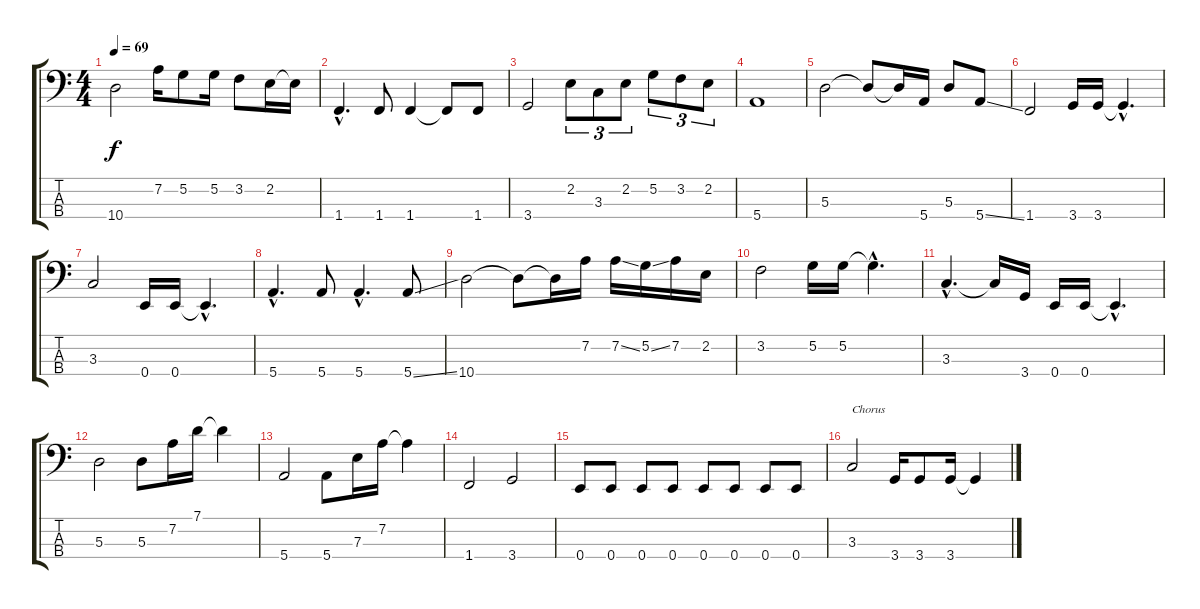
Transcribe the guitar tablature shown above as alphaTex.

\track "" {instrument electricbassfinger}
\staff {score tabs}
\tuning (G2 D2 A1 E1) {hide}
\ts (4 4)
\tempo 69
\clef f4
\ks c
10.4.2{dy f} 7.2.16 5.2.8 5.2.16 3.2.8 2.2.16 2.2{t}.16 |
1.4{hac}.4{d} 1.4.8 1.4.4 1.4{t}.8 1.4.8 |
3.4.2 2.2.8{tu (3 2)} 3.3.8{tu (3 2)} 2.2.8{tu (3 2)} 5.2.8{tu (3 2)} 3.2.8{tu (3 2)} 2.2.8{tu (3 2)} |
5.4.1 |
5.3.2 5.3{t}.8 5.3{t}.16 5.4.16 5.3.8 5.4{ss}.8 |
1.4.2 3.4.16 3.4.16 3.4{hac t}.4{d} |
3.3.2 0.4.16 0.4.16 0.4{hac t}.4{d} |
5.4{hac}.4{d} 5.4.8 5.4{hac}.4{d} 5.4{ss}.8 |
10.4.2 10.4{t}.8 10.4{t}.16 7.2.16 7.2{ss}.16 5.2{ss}.16 7.2.16 2.2.16 |
3.2.2 5.2.16 5.2.16 5.2{hac t}.4{d} |
3.3{hac}.4{d} 3.3{t}.16 3.4.16 0.4.16 0.4.16 0.4{hac t}.4{d} |
5.3.2 5.3.8 7.2.16 7.1.16 7.1{t}.4 |
5.4.2 5.4.8 7.3.16 7.2.16 7.2{t}.4 |
1.4.2 3.4.2 |
0.4.8 0.4.8 0.4.8 0.4.8 0.4.8 0.4.8 0.4.8 0.4.8 |
3.3.2{txt "Chorus"} 3.4.16 3.4.8 3.4.16 3.4{t}.4
